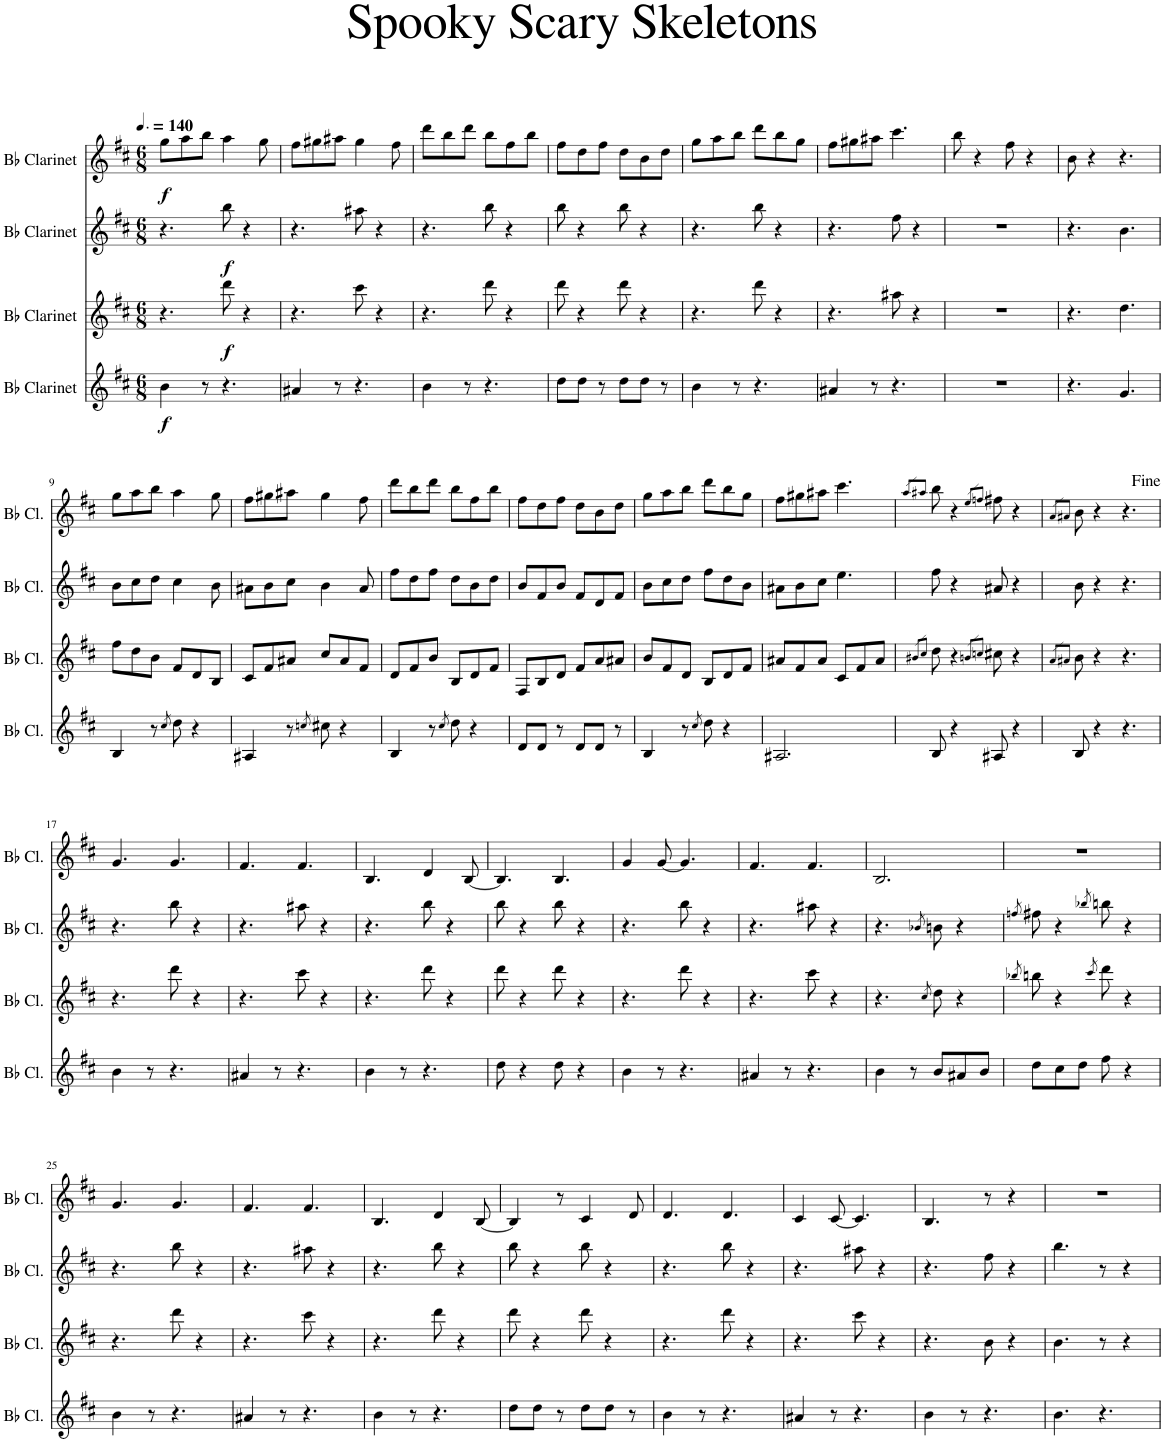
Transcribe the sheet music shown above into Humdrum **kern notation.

**kern	**dynam	**kern	**dynam	**kern	**dynam	**kern	**dynam
*part4	*part4	*part3	*part3	*part2	*part2	*part1	*part1
*staff4	*staff4	*staff3	*staff3	*staff2	*staff2	*staff1	*staff1
*I"Bb Clarinet	*	*I"Bb Clarinet	*	*I"Bb Clarinet	*	*I"Bb Clarinet	*
*I'Bb Cl.	*	*I'Bb Cl.	*	*I'Bb Cl.	*	*I'Bb Cl.	*
*clefG2	*	*clefG2	*	*clefG2	*	*clefG2	*
*ITrd1c2	*	*ITrd1c2	*	*ITrd1c2	*	*ITrd1c2	*
*k[f#c#]	*	*k[f#c#]	*	*k[f#c#]	*	*k[f#c#]	*
*M6/8	*	*M6/8	*	*M6/8	*	*M6/8	*
*MM210	*	*MM210	*	*MM210	*	*MM210	*
=1	=1	=1	=1	=1	=1	=1	=1
!	!LO:DY:b	!	!	!	!	!	!LO:DY:b
4b\	f	4.r	.	4.r	.	8gg\L	f
.	.	.	.	.	.	8aa\	.
8r	.	.	.	.	.	8bb\J	.
!	!	!	!LO:DY:b	!	!LO:DY:b	!	!
4.r	.	8ddd\	f	8bb\	f	4aa\	.
.	.	4r	.	4r	.	.	.
.	.	.	.	.	.	8gg\	.
=2	=2	=2	=2	=2	=2	=2	=2
4a#X/	.	4.r	.	4.r	.	8ff#\L	.
.	.	.	.	.	.	8gg#X\	.
8r	.	.	.	.	.	8aa#X\J	.
4.r	.	8ccc#\	.	8aa#X\	.	4gg#\	.
.	.	4r	.	4r	.	.	.
.	.	.	.	.	.	8ff#\	.
=3	=3	=3	=3	=3	=3	=3	=3
4b\	.	4.r	.	4.r	.	8ddd\L	.
.	.	.	.	.	.	8bb\	.
8r	.	.	.	.	.	8ddd\J	.
4.r	.	8ddd\	.	8bb\	.	8bb\L	.
.	.	4r	.	4r	.	8ff#\	.
.	.	.	.	.	.	8bb\J	.
=4	=4	=4	=4	=4	=4	=4	=4
8dd\L	.	8ddd\	.	8bb\	.	8ff#\L	.
8dd\J	.	4r	.	4r	.	8dd\	.
8r	.	.	.	.	.	8ff#\J	.
8dd\L	.	8ddd\	.	8bb\	.	8dd\L	.
8dd\J	.	4r	.	4r	.	8b\	.
8r	.	.	.	.	.	8dd\J	.
=5	=5	=5	=5	=5	=5	=5	=5
4b\	.	4.r	.	4.r	.	8gg\L	.
.	.	.	.	.	.	8aa\	.
8r	.	.	.	.	.	8bb\J	.
4.r	.	8ddd\	.	8bb\	.	8ddd\L	.
.	.	4r	.	4r	.	8bb\	.
.	.	.	.	.	.	8gg\J	.
=6	=6	=6	=6	=6	=6	=6	=6
4a#X/	.	4.r	.	4.r	.	8ff#\L	.
.	.	.	.	.	.	8gg#X\	.
8r	.	.	.	.	.	8aa#X\J	.
4.r	.	8aa#X\	.	8ff#\	.	4.ccc#\	.
.	.	4r	.	4r	.	.	.
=7	=7	=7	=7	=7	=7	=7	=7
2.r	.	2.r	.	2.r	.	8bb\	.
.	.	.	.	.	.	4r	.
.	.	.	.	.	.	8ff#\	.
.	.	.	.	.	.	4r	.
=8	=8	=8	=8	=8	=8	=8	=8
4.r	.	4.r	.	4.r	.	8b\	.
.	.	.	.	.	.	4r	.
4.g/	.	4.dd\	.	4.b\	.	4.r	.
!!LO:LB:g=z
=9	=9	=9	=9	=9	=9	=9	=9
4B/	.	8ff#\L	.	8b\L	.	8gg\L	.
.	.	8dd\	.	8cc#\	.	8aa\	.
8r	.	8b\J	.	8dd\J	.	8bb\J	.
8qcc#/	.	.	.	.	.	.	.
8dd\	.	8f#/L	.	4cc#\	.	4aa\	.
4r	.	8d/	.	.	.	.	.
.	.	8B/J	.	8b\	.	8gg\	.
=10	=10	=10	=10	=10	=10	=10	=10
4A#X/	.	8c#/L	.	8a#X\L	.	8ff#\L	.
.	.	8f#/	.	8b\	.	8gg#X\	.
8r	.	8a#X/J	.	8cc#\J	.	8aa#X\J	.
8qccn/	.	.	.	.	.	.	.
8cc#X\	.	8cc#/L	.	4b\	.	4gg#\	.
4r	.	8a#/	.	.	.	.	.
.	.	8f#/J	.	8a#/	.	8ff#\	.
=11	=11	=11	=11	=11	=11	=11	=11
4B/	.	8d/L	.	8ff#\L	.	8ddd\L	.
.	.	8f#/	.	8dd\	.	8bb\	.
8r	.	8b/J	.	8ff#\J	.	8ddd\J	.
8qcc#/	.	.	.	.	.	.	.
8dd\	.	8B/L	.	8dd\L	.	8bb\L	.
4r	.	8d/	.	8b\	.	8ff#\	.
.	.	8f#/J	.	8dd\J	.	8bb\J	.
=12	=12	=12	=12	=12	=12	=12	=12
8d/L	.	8F#/L	.	8b/L	.	8ff#\L	.
8d/J	.	8B/	.	8f#/	.	8dd\	.
8r	.	8d/J	.	8b/J	.	8ff#\J	.
8d/L	.	8f#/L	.	8f#/L	.	8dd\L	.
8d/J	.	8a/	.	8d/	.	8b\	.
8r	.	8a#X/J	.	8f#/J	.	8dd\J	.
=13	=13	=13	=13	=13	=13	=13	=13
4B/	.	8b/L	.	8b\L	.	8gg\L	.
.	.	8f#/	.	8cc#\	.	8aa\	.
8r	.	8d/J	.	8dd\J	.	8bb\J	.
8qcc#/	.	.	.	.	.	.	.
8dd\	.	8B/L	.	8ff#\L	.	8ddd\L	.
4r	.	8d/	.	8dd\	.	8bb\	.
.	.	8f#/J	.	8b\J	.	8gg\J	.
=14	=14	=14	=14	=14	=14	=14	=14
2.A#X/	.	8a#X/L	.	8a#X\L	.	8ff#\L	.
.	.	8f#/	.	8b\	.	8gg#X\	.
.	.	8a#/J	.	8cc#\J	.	8aa#X\J	.
.	.	8c#/L	.	4.ee\	.	4.ccc#\	.
.	.	8f#/	.	.	.	.	.
.	.	8a#/J	.	.	.	.	.
=15	=15	=15	=15	=15	=15	=15	=15
.	.	8qb#X/L	.	.	.	8qaa/L	.
.	.	8qcc#/J	.	.	.	8qaa#X/J	.
8B/	.	8dd\	.	8ff#\	.	8bb\	.
4r	.	4r	.	4r	.	4r	.
.	.	8qbn/L	.	.	.	8qee/L	.
.	.	8qccn/J	.	.	.	8qffn/J	.
8A#X/	.	8cc#X\	.	8a#X/	.	8ff#X\	.
4r	.	4r	.	4r	.	4r	.
=16	=16	=16	=16	=16	=16	=16	=16
.	.	8qa/L	.	.	.	8qa/L	.
.	.	8qa#X/J	.	.	.	8qa#X/J	.
8B/	.	8b\	.	8b\	.	8b\	.
4r	.	4r	.	4r	.	4r	.
4.r	.	4.r	.	4.r	.	4.r	.
!!LO:LB:g=z
=17	=17	=17	=17	=17	=17	=17	=17
4b\	.	4.r	.	4.r	.	4.g/	.
8r	.	.	.	.	.	.	.
4.r	.	8ddd\	.	8bb\	.	4.g/	.
.	.	4r	.	4r	.	.	.
=18	=18	=18	=18	=18	=18	=18	=18
4a#X/	.	4.r	.	4.r	.	4.f#/	.
8r	.	.	.	.	.	.	.
4.r	.	8ccc#\	.	8aa#X\	.	4.f#/	.
.	.	4r	.	4r	.	.	.
=19	=19	=19	=19	=19	=19	=19	=19
4b\	.	4.r	.	4.r	.	4.B/	.
8r	.	.	.	.	.	.	.
4.r	.	8ddd\	.	8bb\	.	4d/	.
.	.	4r	.	4r	.	.	.
.	.	.	.	.	.	[8B/	.
=20	=20	=20	=20	=20	=20	=20	=20
8dd\	.	8ddd\	.	8bb\	.	4.B/]	.
4r	.	4r	.	4r	.	.	.
8dd\	.	8ddd\	.	8bb\	.	4.B/	.
4r	.	4r	.	4r	.	.	.
=21	=21	=21	=21	=21	=21	=21	=21
4b\	.	4.r	.	4.r	.	4g/	.
8r	.	.	.	.	.	[8g/	.
4.r	.	8ddd\	.	8bb\	.	4.g/]	.
.	.	4r	.	4r	.	.	.
=22	=22	=22	=22	=22	=22	=22	=22
4a#X/	.	4.r	.	4.r	.	4.f#/	.
8r	.	.	.	.	.	.	.
4.r	.	8ccc#\	.	8aa#X\	.	4.f#/	.
.	.	4r	.	4r	.	.	.
=23	=23	=23	=23	=23	=23	=23	=23
4b\	.	4.r	.	4.r	.	2.B/	.
8r	.	.	.	.	.	.	.
.	.	8qcc#/	.	8qb-X/	.	.	.
8b/L	.	8dd\	.	8bn\	.	.	.
8a#X/	.	4r	.	4r	.	.	.
8b/J	.	.	.	.	.	.	.
=24	=24	=24	=24	=24	=24	=24	=24
.	.	8qbb-X/	.	8qffn/	.	.	.
8dd\L	.	8bbn\	.	8ff#X\	.	2.r	.
8cc#\	.	4r	.	4r	.	.	.
8dd\J	.	.	.	.	.	.	.
.	.	8qccc#/	.	8qbb-X/	.	.	.
8ff#\	.	8ddd\	.	8bbn\	.	.	.
4r	.	4r	.	4r	.	.	.
!!LO:LB:g=z
=25	=25	=25	=25	=25	=25	=25	=25
4b\	.	4.r	.	4.r	.	4.g/	.
8r	.	.	.	.	.	.	.
4.r	.	8ddd\	.	8bb\	.	4.g/	.
.	.	4r	.	4r	.	.	.
=26	=26	=26	=26	=26	=26	=26	=26
4a#X/	.	4.r	.	4.r	.	4.f#/	.
8r	.	.	.	.	.	.	.
4.r	.	8ccc#\	.	8aa#X\	.	4.f#/	.
.	.	4r	.	4r	.	.	.
=27	=27	=27	=27	=27	=27	=27	=27
4b\	.	4.r	.	4.r	.	4.B/	.
8r	.	.	.	.	.	.	.
4.r	.	8ddd\	.	8bb\	.	4d/	.
.	.	4r	.	4r	.	.	.
.	.	.	.	.	.	[8B/	.
=28	=28	=28	=28	=28	=28	=28	=28
8dd\L	.	8ddd\	.	8bb\	.	4B/]	.
8dd\J	.	4r	.	4r	.	.	.
8r	.	.	.	.	.	8r	.
8dd\L	.	8ddd\	.	8bb\	.	4c#/	.
8dd\J	.	4r	.	4r	.	.	.
8r	.	.	.	.	.	8d/	.
=29	=29	=29	=29	=29	=29	=29	=29
4b\	.	4.r	.	4.r	.	4.d/	.
8r	.	.	.	.	.	.	.
4.r	.	8ddd\	.	8bb\	.	4.d/	.
.	.	4r	.	4r	.	.	.
=30	=30	=30	=30	=30	=30	=30	=30
4a#X/	.	4.r	.	4.r	.	4c#/	.
8r	.	.	.	.	.	[8c#/	.
4.r	.	8ccc#\	.	8aa#X\	.	4.c#/]	.
.	.	4r	.	4r	.	.	.
=31	=31	=31	=31	=31	=31	=31	=31
4b\	.	4.r	.	4.r	.	4.B/	.
8r	.	.	.	.	.	.	.
4.r	.	8b\	.	8ff#\	.	8r	.
.	.	4r	.	4r	.	4r	.
=32	=32	=32	=32	=32	=32	=32	=32
4.b\	.	4.b\	.	4.bb\	.	2.r	.
4.r	.	8r	.	8r	.	.	.
.	.	4r	.	4r	.	.	.
=	=	=	=	=	=	=	=
*-	*-	*-	*-	*-	*-	*-	*-
